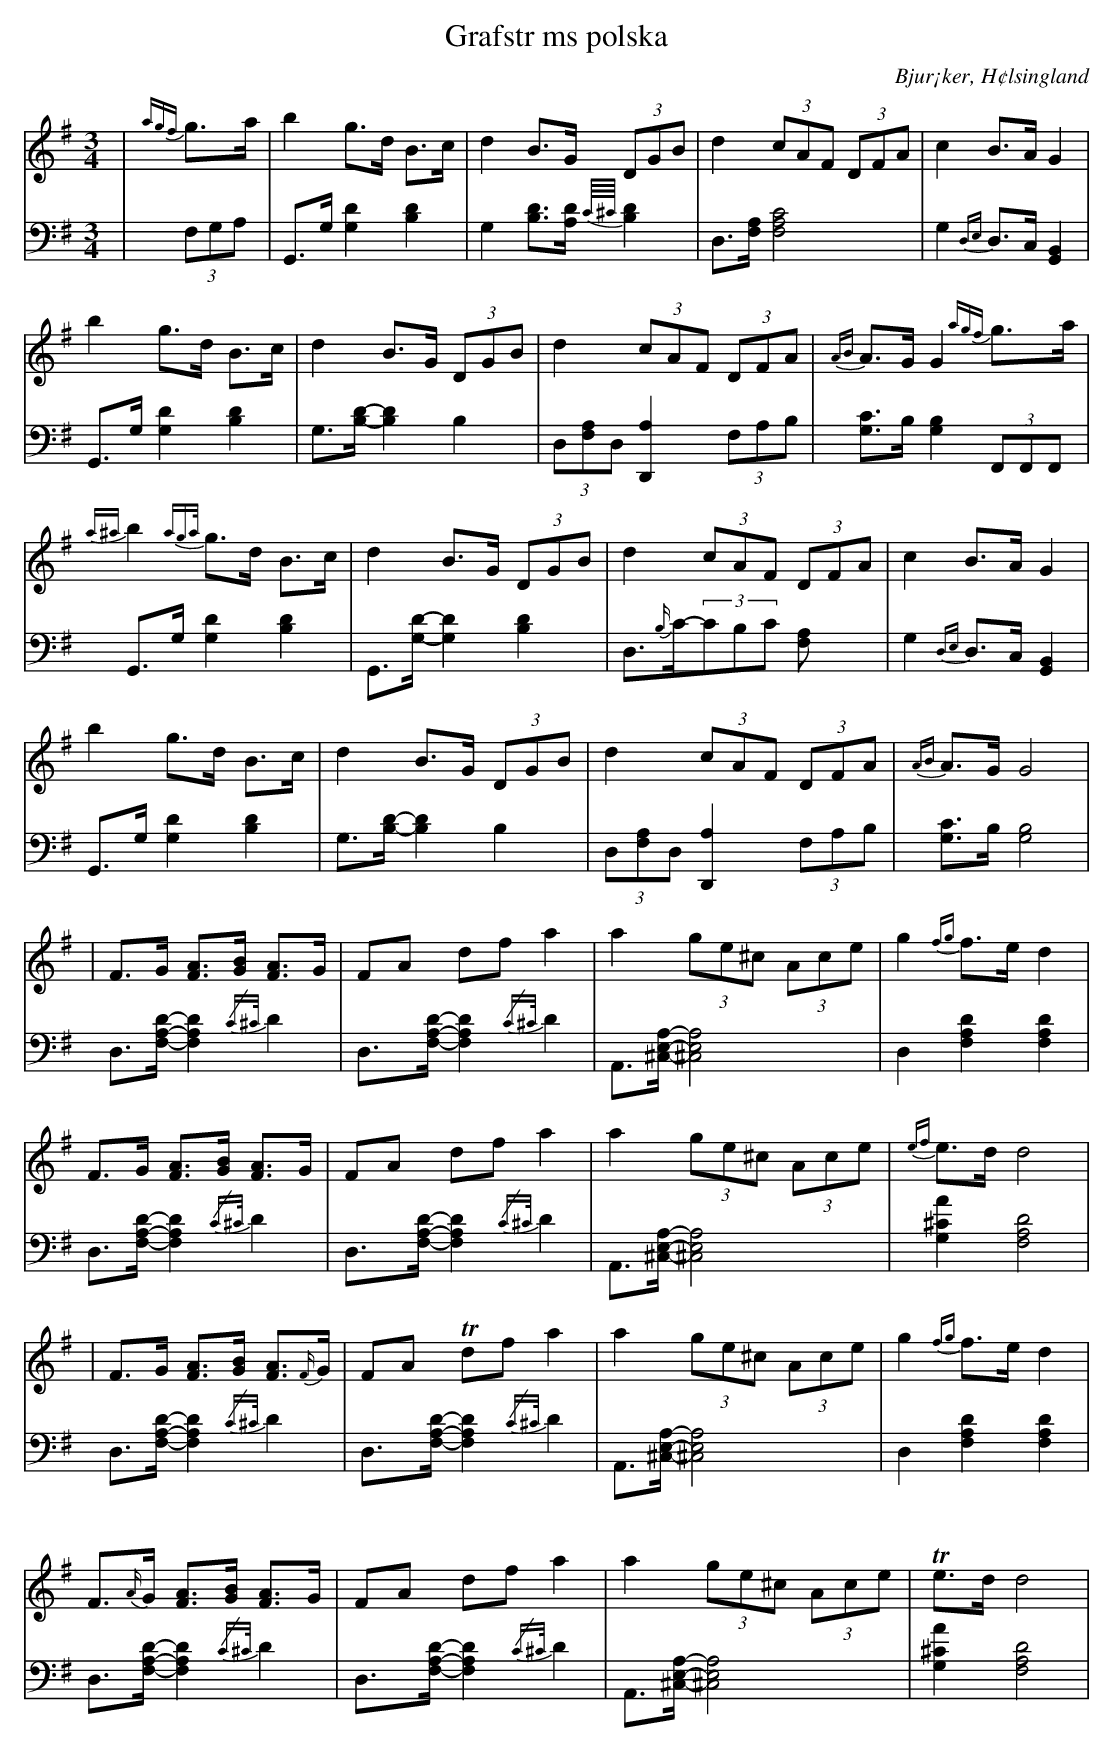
X:1
T: Grafstr ms polska
O: Bjur¡ker, H¢lsingland
M: 3/4
L: 1/8
K: G
V:1
V:2
V: 1
|{agf}g>a|b2 g>d B>c|d2 B>G (3DGB|d2 (3cAF (3DFA|c2 B>A G2|
b2 g>d B>c|d2 B>G (3DGB|d2 (3cAF (3DFA|{AB}A>G G2 {agf}g>a|
{a^a}b2 {aga/}g>d B>c|d2 B>G (3DGB|d2 (3cAF (3DFA|c2 B>A G2|
b2 g>d B>c|d2 B>G (3DGB|d2 (3cAF (3DFA|{AB}A>G G4|
|F>G [FA]>[GB] [FA]>G |FA df a2 |a2 (3ge^c (3Ace |g2 {fg}f>e d2 |
F>G [FA]>[GB] [FA]>G |FA df a2 |a2 (3ge^c (3Ace |{ef}e>d d4|
|F>G [FA]>[GB] [FA]>{F/}G |FA Tdf a2 |a2 (3ge^c (3Ace |g2 {fg}f>e d2 |
F>{A/}G [FA]>[GB] [FA]>G |FA df a2 |a2 (3ge^c (3Ace |Te>d d4|
V:2 clef=bass
|(3F,G,A, | G,,>G, [G,2D2] [B,2D2]|G,2 [B,D]>[A,D] {C//^C//}[B,D]2|D,>[F,A,] [F,4A,4C4]| G,2 {D,E,}D,>C, [G,,2B,,2]|
 G,,>G, [G,2D2] [B,2D2]|G,>[B,D]-[B,2D2] B,2|(3D,[F,A,]D, [D,,2A,2] (3F,A,B,| [G,C]>B, [G,2B,2](3F,,F,,F,,|
G,,>G, [G,2D2] [B,2D2]|G,,>[G,D]-[G,2D2] [B,2D2]|D,>{B,/}C-(3CB,C [F,2A,]| G,2 {D,E,}D,>C, [G,,2B,,2]|
 G,,>G, [G,2D2] [B,2D2]|G,>[B,D]-[B,2D2] B,2|(3D,[F,A,]D, [D,,2A,2] (3F,A,B,| [G,C]>B, [G,4B,4]|
D,>[F,A,D]-[F,2A,2D2] {/C^C/}D2|D,>[F,A,D]-[F,2A,2D2] {/C^C/}D2| A,,>[^C,E,A,]-[^C,4E,4A,4]|D,2 [F,2A,2D2] [F,2A,2D2] |
D,>[F,A,D]-[F,2A,2D2] {/C^C/}D2| D,>[F,A,D]-[F,2A,2D2] {/C^C/}D2| A,,>[^C,E,A,]-[^C,4E,4A,4]| [G,2A2^C2] [F,4A,4D4]|
D,>[F,A,D]-[F,2A,2D2] {/C^C/}D2|D,>[F,A,D]-[F,2A,2D2] {/C^C/}D2| A,,>[^C,E,A,]-[^C,4E,4A,4]|D,2 [F,2A,2D2] [F,2A,2D2] |
D,>[F,A,D]-[F,2A,2D2] {/C^C/}D2| D,>[F,A,D]-[F,2A,2D2] {/C^C/}D2| A,,>[^C,E,A,]-[^C,4E,4A,4]| [G,2A2^C2] [F,4A,4D4]|
